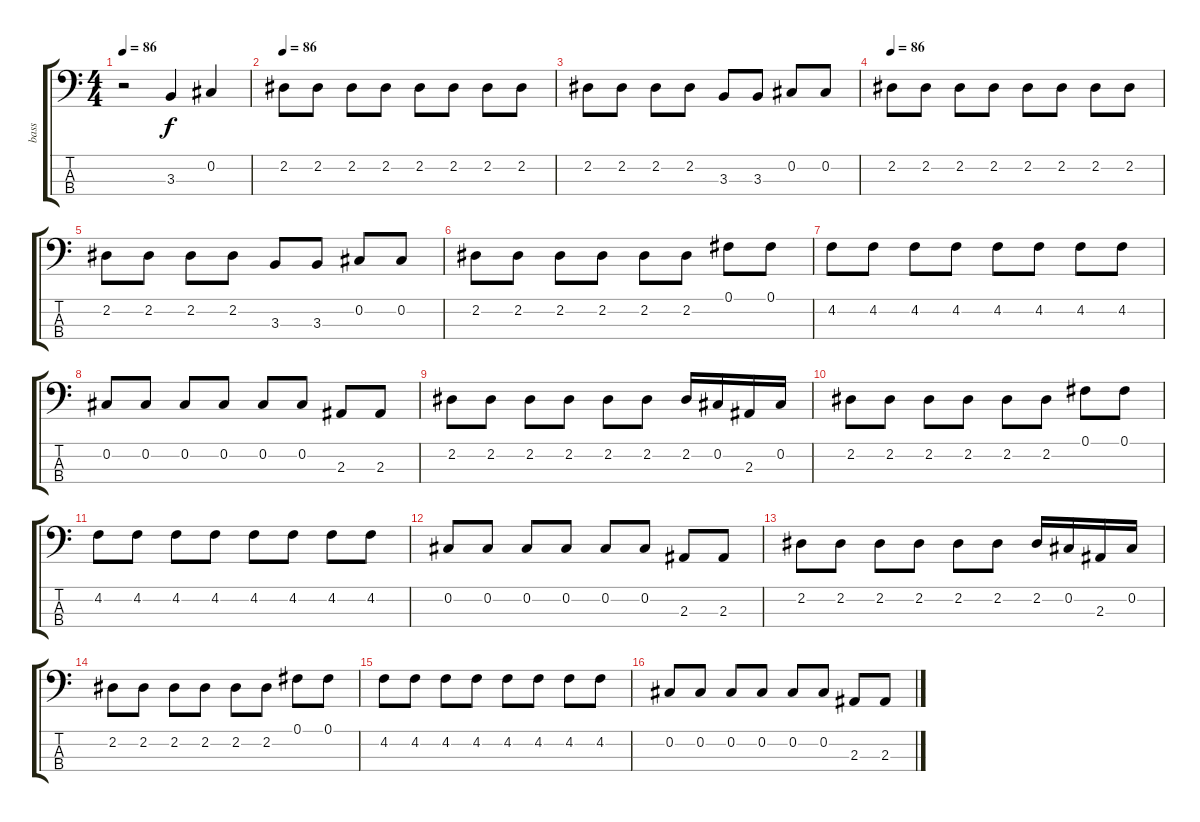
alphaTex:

\track ("bass" "bass") {instrument electricbasspick}
\staff {score tabs}
\tuning (Gb2 Db2 Ab1 Eb1) {hide}
\ts (4 4)
\tempo 86
\clef f4
\ks c
r.2{dy f} 3.3.4 0.2.4 |
\tempo 86
2.2.8 2.2.8 2.2.8 2.2.8 2.2.8 2.2.8 2.2.8 2.2.8 |
2.2.8 2.2.8 2.2.8 2.2.8 3.3.8 3.3.8 0.2.8 0.2.8 |
\tempo 86
2.2.8 2.2.8 2.2.8 2.2.8 2.2.8 2.2.8 2.2.8 2.2.8 |
2.2.8 2.2.8 2.2.8 2.2.8 3.3.8 3.3.8 0.2.8 0.2.8 |
2.2.8 2.2.8 2.2.8 2.2.8 2.2.8 2.2.8 0.1.8 0.1.8 |
4.2.8 4.2.8 4.2.8 4.2.8 4.2.8 4.2.8 4.2.8 4.2.8 |
0.2.8 0.2.8 0.2.8 0.2.8 0.2.8 0.2.8 2.3.8 2.3.8 |
2.2.8 2.2.8 2.2.8 2.2.8 2.2.8 2.2.8 2.2.16 0.2.16 2.3.16 0.2.16 |
2.2.8 2.2.8 2.2.8 2.2.8 2.2.8 2.2.8 0.1.8 0.1.8 |
4.2.8 4.2.8 4.2.8 4.2.8 4.2.8 4.2.8 4.2.8 4.2.8 |
0.2.8 0.2.8 0.2.8 0.2.8 0.2.8 0.2.8 2.3.8 2.3.8 |
2.2.8 2.2.8 2.2.8 2.2.8 2.2.8 2.2.8 2.2.16 0.2.16 2.3.16 0.2.16 |
2.2.8 2.2.8 2.2.8 2.2.8 2.2.8 2.2.8 0.1.8 0.1.8 |
4.2.8 4.2.8 4.2.8 4.2.8 4.2.8 4.2.8 4.2.8 4.2.8 |
0.2.8 0.2.8 0.2.8 0.2.8 0.2.8 0.2.8 2.3.8 2.3.8
